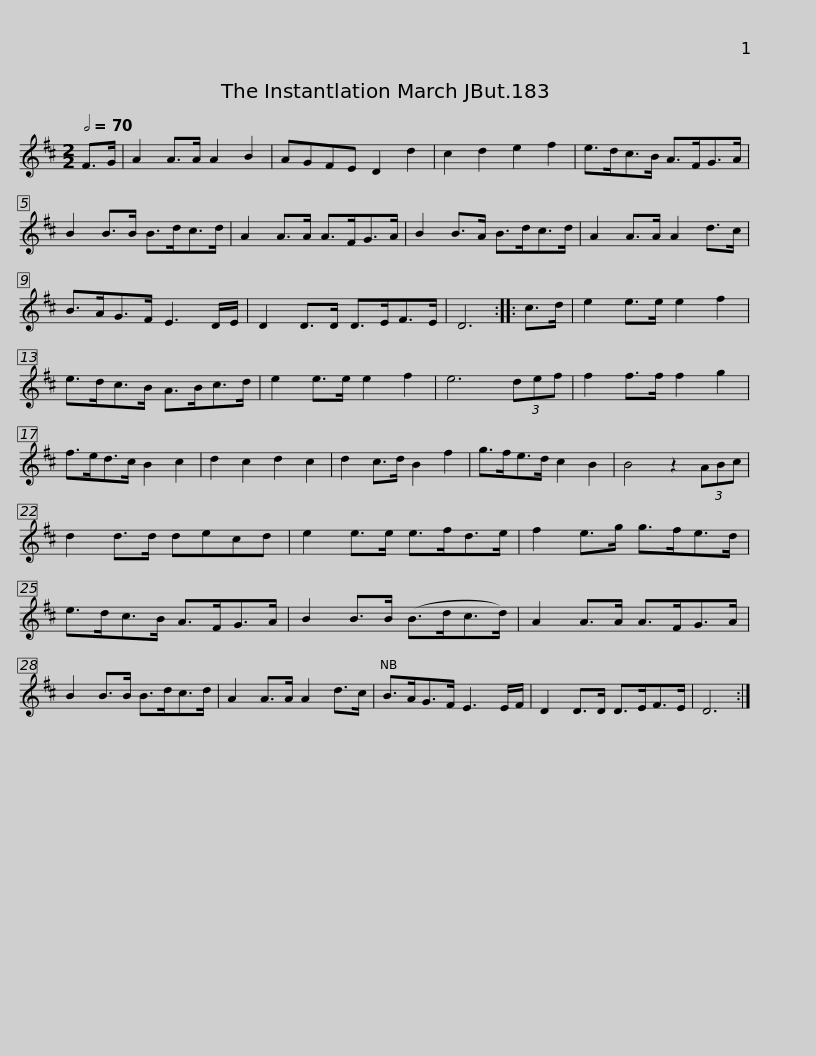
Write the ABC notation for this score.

X:1
L:1/8
Q:1/2=70
M:2/2
I:linebreak $
K:D
V:1 treble
V:1
 F>G | A2 A>A A2 B2 | AGFE D2 d2 | c2 d2 e2 f2 | e>dc>B A>FG>A | %5
 B2 B>B B>dc>d |$ A2 A>A A>FG>A | B2 B>A B>dc>d | A2 A>A A2 d>c | B>AG>F E3 D/E/ | %10
 D2 D>D D>EF>E | D6 ::$ c>d | e2 e>e e2 f2 | e>dc>B A>Bc>d | %15
 e2 e>e e2 f2 | e6 (3def | f2 f>f f2 g2 | f>ed>c B2 c2 |$ d2 c2 d2 c2 | %20
 d2 c>d B2 f2 | g>fe>d c2 B2 | B4 z2 (3ABc | d2 d>d decd | e2 e>e e>fd>e |$ %25
 f2 e>g g>fe>d | e>dc>B A>FG>A | B2 B>B (B>dc>d) | A2 A>A A>FG>A | B2 B>B B>dc>d |$ %30
 A2 A>A A2 d>c | B>AG>F E3 E/F/ | D2 D>D D>EF>E | D6 :| %34
